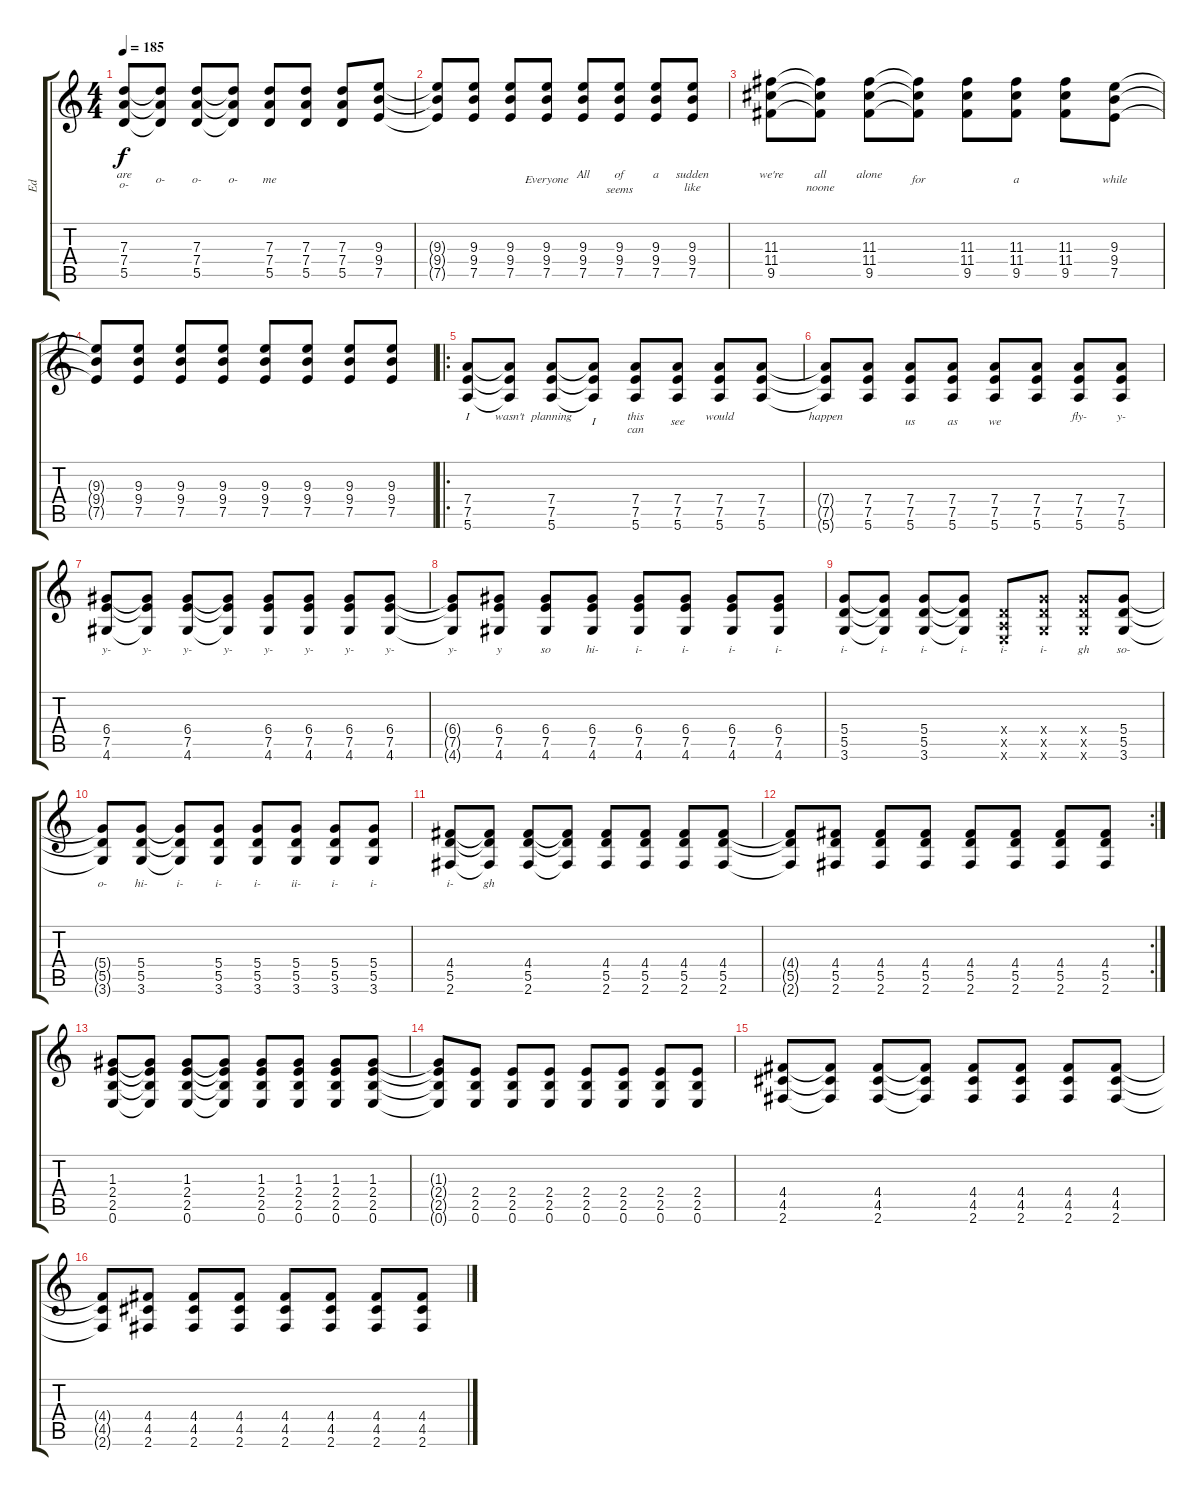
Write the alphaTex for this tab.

\track ("Ed" "Ed") {instrument acousticguitarsteel}
\staff {score tabs}
\tuning (E4 B3 G3 D3 A2 E2) {hide}
\ts (4 4)
\tempo 185
\clef g2
\ks c
(7.3 7.4 5.5).8{lyrics (0 "are") lyrics (1 "o-") lyrics (2 "") lyrics (3 "") lyrics (4 "") dy f} (7.3{t} 7.4{t} 5.5{t}).8{lyrics (0 "") lyrics (1 "o-") lyrics (2 "") lyrics (3 "") lyrics (4 "")} (7.3 7.4 5.5).8{lyrics (0 "") lyrics (1 "o-") lyrics (2 "") lyrics (3 "") lyrics (4 "")} (7.3{t} 7.4{t} 5.5{t}).8{lyrics (0 "") lyrics (1 "o-") lyrics (2 "") lyrics (3 "") lyrics (4 "")} (7.3 7.4 5.5).8{lyrics (0 "") lyrics (1 "me") lyrics (2 "") lyrics (3 "") lyrics (4 "")} (7.3 7.4 5.5).8{lyrics (0 "") lyrics (1 "") lyrics (2 "") lyrics (3 "") lyrics (4 "")} (7.3 7.4 5.5).8{lyrics (0 "") lyrics (1 "") lyrics (2 "") lyrics (3 "") lyrics (4 "")} (9.3 9.4 7.5).8{lyrics (0 "") lyrics (1 "") lyrics (2 "") lyrics (3 "") lyrics (4 "")} |
(9.3{t} 9.4{t} 7.5{t}).8{lyrics (0 "") lyrics (1 "") lyrics (2 "") lyrics (3 "") lyrics (4 "")} (9.3 9.4 7.5).8{lyrics (0 "") lyrics (1 "") lyrics (2 "") lyrics (3 "") lyrics (4 "")} (9.3 9.4 7.5).8{lyrics (0 "") lyrics (1 "") lyrics (2 "") lyrics (3 "") lyrics (4 "")} (9.3 9.4 7.5).8{lyrics (0 "") lyrics (1 "Everyone") lyrics (2 "") lyrics (3 "") lyrics (4 "")} (9.3 9.4 7.5).8{lyrics (0 "All") lyrics (1 "") lyrics (2 "") lyrics (3 "") lyrics (4 "")} (9.3 9.4 7.5).8{lyrics (0 "of") lyrics (1 "seems") lyrics (2 "") lyrics (3 "") lyrics (4 "")} (9.3 9.4 7.5).8{lyrics (0 "a") lyrics (1 "") lyrics (2 "") lyrics (3 "") lyrics (4 "")} (9.3 9.4 7.5).8{lyrics (0 "sudden") lyrics (1 "like") lyrics (2 "") lyrics (3 "") lyrics (4 "")} |
(11.3 11.4 9.5).8{lyrics (0 "we're") lyrics (1 "") lyrics (2 "") lyrics (3 "") lyrics (4 "")} (11.3{t} 11.4{t} 9.5{t}).8{lyrics (0 "all") lyrics (1 "noone") lyrics (2 "") lyrics (3 "") lyrics (4 "")} (11.3 11.4 9.5).8{lyrics (0 "alone") lyrics (1 "") lyrics (2 "") lyrics (3 "") lyrics (4 "")} (11.3{t} 11.4{t} 9.5{t}).8{lyrics (0 "") lyrics (1 "for") lyrics (2 "") lyrics (3 "") lyrics (4 "")} (11.3 11.4 9.5).8{lyrics (0 "") lyrics (1 "") lyrics (2 "") lyrics (3 "") lyrics (4 "")} (11.3 11.4 9.5).8{lyrics (0 "") lyrics (1 "a") lyrics (2 "") lyrics (3 "") lyrics (4 "")} (11.3 11.4 9.5).8{lyrics (0 "") lyrics (1 "") lyrics (2 "") lyrics (3 "") lyrics (4 "")} (9.3 9.4 7.5).8{lyrics (0 "") lyrics (1 "while") lyrics (2 "") lyrics (3 "") lyrics (4 "")} |
(9.3{t} 9.4{t} 7.5{t}).8{lyrics (0 "") lyrics (1 "") lyrics (2 "") lyrics (3 "") lyrics (4 "")} (9.3 9.4 7.5).8{lyrics (0 "") lyrics (1 "") lyrics (2 "") lyrics (3 "") lyrics (4 "")} (9.3 9.4 7.5).8{lyrics (0 "") lyrics (1 "") lyrics (2 "") lyrics (3 "") lyrics (4 "")} (9.3 9.4 7.5).8{lyrics (0 "") lyrics (1 "") lyrics (2 "") lyrics (3 "") lyrics (4 "")} (9.3 9.4 7.5).8{lyrics (0 "") lyrics (1 "") lyrics (2 "") lyrics (3 "") lyrics (4 "")} (9.3 9.4 7.5).8{lyrics (0 "") lyrics (1 "") lyrics (2 "") lyrics (3 "") lyrics (4 "")} (9.3 9.4 7.5).8{lyrics (0 "") lyrics (1 "") lyrics (2 "") lyrics (3 "") lyrics (4 "")} (9.3 9.4 7.5).8{lyrics (0 "") lyrics (1 "") lyrics (2 "") lyrics (3 "") lyrics (4 "")} |
\ro
(7.4 7.5 5.6).8{lyrics (0 "I") lyrics (1 "") lyrics (2 "") lyrics (3 "") lyrics (4 "")} (7.4{t} 7.5{t} 5.6{t}).8{lyrics (0 "wasn't") lyrics (1 "") lyrics (2 "") lyrics (3 "") lyrics (4 "")} (7.4 7.5 5.6).8{lyrics (0 "planning") lyrics (1 "") lyrics (2 "") lyrics (3 "") lyrics (4 "")} (7.4{t} 7.5{t} 5.6{t}).8{lyrics (0 "") lyrics (1 "I") lyrics (2 "") lyrics (3 "") lyrics (4 "")} (7.4 7.5 5.6).8{lyrics (0 "this") lyrics (1 "can") lyrics (2 "") lyrics (3 "") lyrics (4 "")} (7.4 7.5 5.6).8{lyrics (0 "") lyrics (1 "see") lyrics (2 "") lyrics (3 "") lyrics (4 "")} (7.4 7.5 5.6).8{lyrics (0 "would") lyrics (1 "") lyrics (2 "") lyrics (3 "") lyrics (4 "")} (7.4 7.5 5.6).8{lyrics (0 "") lyrics (1 "") lyrics (2 "") lyrics (3 "") lyrics (4 "")} |
(7.4{t} 7.5{t} 5.6{t}).8{lyrics (0 "happen") lyrics (1 "") lyrics (2 "") lyrics (3 "") lyrics (4 "")} (7.4 7.5 5.6).8{lyrics (0 "") lyrics (1 "") lyrics (2 "") lyrics (3 "") lyrics (4 "")} (7.4 7.5 5.6).8{lyrics (0 "") lyrics (1 "us") lyrics (2 "") lyrics (3 "") lyrics (4 "")} (7.4 7.5 5.6).8{lyrics (0 "") lyrics (1 "as") lyrics (2 "") lyrics (3 "") lyrics (4 "")} (7.4 7.5 5.6).8{lyrics (0 "") lyrics (1 "we") lyrics (2 "") lyrics (3 "") lyrics (4 "")} (7.4 7.5 5.6).8{lyrics (0 "") lyrics (1 "") lyrics (2 "") lyrics (3 "") lyrics (4 "")} (7.4 7.5 5.6).8{lyrics (0 "fly-") lyrics (1 "") lyrics (2 "") lyrics (3 "") lyrics (4 "")} (7.4 7.5 5.6).8{lyrics (0 "y-") lyrics (1 "") lyrics (2 "") lyrics (3 "") lyrics (4 "")} |
(6.4 7.5 4.6).8{lyrics (0 "y-") lyrics (1 "") lyrics (2 "") lyrics (3 "") lyrics (4 "")} (6.4{t} 7.5{t} 4.6{t}).8{lyrics (0 "y-") lyrics (1 "") lyrics (2 "") lyrics (3 "") lyrics (4 "")} (6.4 7.5 4.6).8{lyrics (0 "y-") lyrics (1 "") lyrics (2 "") lyrics (3 "") lyrics (4 "")} (6.4{t} 7.5{t} 4.6{t}).8{lyrics (0 "y-") lyrics (1 "") lyrics (2 "") lyrics (3 "") lyrics (4 "")} (6.4 7.5 4.6).8{lyrics (0 "y-") lyrics (1 "") lyrics (2 "") lyrics (3 "") lyrics (4 "")} (6.4 7.5 4.6).8{lyrics (0 "y-") lyrics (1 "") lyrics (2 "") lyrics (3 "") lyrics (4 "")} (6.4 7.5 4.6).8{lyrics (0 "y-") lyrics (1 "") lyrics (2 "") lyrics (3 "") lyrics (4 "")} (6.4 7.5 4.6).8{lyrics (0 "y-") lyrics (1 "") lyrics (2 "") lyrics (3 "") lyrics (4 "")} |
(6.4{t} 7.5{t} 4.6{t}).8{lyrics (0 "y-") lyrics (1 "") lyrics (2 "") lyrics (3 "") lyrics (4 "")} (6.4 7.5 4.6).8{lyrics (0 "y") lyrics (1 "") lyrics (2 "") lyrics (3 "") lyrics (4 "")} (6.4 7.5 4.6).8{lyrics (0 "so") lyrics (1 "") lyrics (2 "") lyrics (3 "") lyrics (4 "")} (6.4 7.5 4.6).8{lyrics (0 "hi-") lyrics (1 "") lyrics (2 "") lyrics (3 "") lyrics (4 "")} (6.4 7.5 4.6).8{lyrics (0 "i-") lyrics (1 "") lyrics (2 "") lyrics (3 "") lyrics (4 "")} (6.4 7.5 4.6).8{lyrics (0 "i-") lyrics (1 "") lyrics (2 "") lyrics (3 "") lyrics (4 "")} (6.4 7.5 4.6).8{lyrics (0 "i-") lyrics (1 "") lyrics (2 "") lyrics (3 "") lyrics (4 "")} (6.4 7.5 4.6).8{lyrics (0 "i-") lyrics (1 "") lyrics (2 "") lyrics (3 "") lyrics (4 "")} |
(5.4 5.5 3.6).8{lyrics (0 "i-") lyrics (1 "") lyrics (2 "") lyrics (3 "") lyrics (4 "")} (5.4{t} 5.5{t} 3.6{t}).8{lyrics (0 "i-") lyrics (1 "") lyrics (2 "") lyrics (3 "") lyrics (4 "")} (5.4 5.5 3.6).8{lyrics (0 "i-") lyrics (1 "") lyrics (2 "") lyrics (3 "") lyrics (4 "")} (5.4{t} 5.5{t} 3.6{t}).8{lyrics (0 "i-") lyrics (1 "") lyrics (2 "") lyrics (3 "") lyrics (4 "")} (0.4{x} 0.5{x} 0.6{x}).8{lyrics (0 "i-") lyrics (1 "") lyrics (2 "") lyrics (3 "") lyrics (4 "")} (5.4{x} 5.5{x} 3.6{x}).8{lyrics (0 "i-") lyrics (1 "") lyrics (2 "") lyrics (3 "") lyrics (4 "")} (5.4{x} 5.5{x} 3.6{x}).8{lyrics (0 "gh") lyrics (1 "") lyrics (2 "") lyrics (3 "") lyrics (4 "")} (5.4 5.5 3.6).8{lyrics (0 "so-") lyrics (1 "") lyrics (2 "") lyrics (3 "") lyrics (4 "")} |
(5.4{t} 5.5{t} 3.6{t}).8{lyrics (0 "o-") lyrics (1 "") lyrics (2 "") lyrics (3 "") lyrics (4 "")} (5.4 5.5 3.6).8{lyrics (0 "hi-") lyrics (1 "") lyrics (2 "") lyrics (3 "") lyrics (4 "")} (5.4{t} 5.5{t} 3.6{t}).8{lyrics (0 "i-") lyrics (1 "") lyrics (2 "") lyrics (3 "") lyrics (4 "")} (5.4 5.5 3.6).8{lyrics (0 "i-") lyrics (1 "") lyrics (2 "") lyrics (3 "") lyrics (4 "")} (5.4 5.5 3.6).8{lyrics (0 "i-") lyrics (1 "") lyrics (2 "") lyrics (3 "") lyrics (4 "")} (5.4 5.5 3.6).8{lyrics (0 "ii-") lyrics (1 "") lyrics (2 "") lyrics (3 "") lyrics (4 "")} (5.4 5.5 3.6).8{lyrics (0 "i-") lyrics (1 "") lyrics (2 "") lyrics (3 "") lyrics (4 "")} (5.4 5.5 3.6).8{lyrics (0 "i-") lyrics (1 "") lyrics (2 "") lyrics (3 "") lyrics (4 "")} |
(4.4 5.5 2.6).8{lyrics (0 "i-") lyrics (1 "") lyrics (2 "") lyrics (3 "") lyrics (4 "")} (4.4{t} 5.5{t} 2.6{t}).8{lyrics (0 "gh") lyrics (1 "") lyrics (2 "") lyrics (3 "") lyrics (4 "")} (4.4 5.5 2.6).8{lyrics (0 "") lyrics (1 "") lyrics (2 "") lyrics (3 "") lyrics (4 "")} (4.4{t} 5.5{t} 2.6{t}).8{lyrics (0 "") lyrics (1 "") lyrics (2 "") lyrics (3 "") lyrics (4 "")} (4.4 5.5 2.6).8{lyrics (0 "") lyrics (1 "") lyrics (2 "") lyrics (3 "") lyrics (4 "")} (4.4 5.5 2.6).8{lyrics (0 "") lyrics (1 "") lyrics (2 "") lyrics (3 "") lyrics (4 "")} (4.4 5.5 2.6).8{lyrics (0 "") lyrics (1 "") lyrics (2 "") lyrics (3 "") lyrics (4 "")} (4.4 5.5 2.6).8{lyrics (0 "") lyrics (1 "") lyrics (2 "") lyrics (3 "") lyrics (4 "")} |
\rc 2
(4.4{t} 5.5{t} 2.6{t}).8{lyrics (0 "") lyrics (1 "") lyrics (2 "") lyrics (3 "") lyrics (4 "")} (4.4 5.5 2.6).8{lyrics (0 "") lyrics (1 "") lyrics (2 "") lyrics (3 "") lyrics (4 "")} (4.4 5.5 2.6).8{lyrics (0 "") lyrics (1 "") lyrics (2 "") lyrics (3 "") lyrics (4 "")} (4.4 5.5 2.6).8{lyrics (0 "") lyrics (1 "") lyrics (2 "") lyrics (3 "") lyrics (4 "")} (4.4 5.5 2.6).8{lyrics (0 "") lyrics (1 "") lyrics (2 "") lyrics (3 "") lyrics (4 "")} (4.4 5.5 2.6).8{lyrics (0 "") lyrics (1 "") lyrics (2 "") lyrics (3 "") lyrics (4 "")} (4.4 5.5 2.6).8{lyrics (0 "") lyrics (1 "") lyrics (2 "") lyrics (3 "") lyrics (4 "")} (4.4 5.5 2.6).8{lyrics (0 "") lyrics (1 "") lyrics (2 "") lyrics (3 "") lyrics (4 "")} |
(1.3 2.4 2.5 0.6).8{lyrics (0 "") lyrics (1 "") lyrics (2 "") lyrics (3 "") lyrics (4 "")} (1.3{t} 2.4{t} 2.5{t} 0.6{t}).8{lyrics (0 "") lyrics (1 "") lyrics (2 "") lyrics (3 "") lyrics (4 "")} (1.3 2.4 2.5 0.6).8{lyrics (0 "") lyrics (1 "") lyrics (2 "") lyrics (3 "") lyrics (4 "")} (1.3{t} 2.4{t} 2.5{t} 0.6{t}).8{lyrics (0 "") lyrics (1 "") lyrics (2 "") lyrics (3 "") lyrics (4 "")} (1.3 2.4 2.5 0.6).8{lyrics (0 "") lyrics (1 "") lyrics (2 "") lyrics (3 "") lyrics (4 "")} (1.3 2.4 2.5 0.6).8{lyrics (0 "") lyrics (1 "") lyrics (2 "") lyrics (3 "") lyrics (4 "")} (1.3 2.4 2.5 0.6).8{lyrics (0 "") lyrics (1 "") lyrics (2 "") lyrics (3 "") lyrics (4 "")} (1.3 2.4 2.5 0.6).8{lyrics (0 "") lyrics (1 "") lyrics (2 "") lyrics (3 "") lyrics (4 "")} |
(1.3{t} 2.4{t} 2.5{t} 0.6{t}).8{lyrics (0 "") lyrics (1 "") lyrics (2 "") lyrics (3 "") lyrics (4 "")} (2.4 2.5 0.6).8{lyrics (0 "") lyrics (1 "") lyrics (2 "") lyrics (3 "") lyrics (4 "")} (2.4 2.5 0.6).8{lyrics (0 "") lyrics (1 "") lyrics (2 "") lyrics (3 "") lyrics (4 "")} (2.4 2.5 0.6).8{lyrics (0 "") lyrics (1 "") lyrics (2 "") lyrics (3 "") lyrics (4 "")} (2.4 2.5 0.6).8{lyrics (0 "") lyrics (1 "") lyrics (2 "") lyrics (3 "") lyrics (4 "")} (2.4 2.5 0.6).8{lyrics (0 "") lyrics (1 "") lyrics (2 "") lyrics (3 "") lyrics (4 "")} (2.4 2.5 0.6).8{lyrics (0 "") lyrics (1 "") lyrics (2 "") lyrics (3 "") lyrics (4 "")} (2.4 2.5 0.6).8{lyrics (0 "") lyrics (1 "") lyrics (2 "") lyrics (3 "") lyrics (4 "")} |
(4.4 4.5 2.6).8{lyrics (0 "") lyrics (1 "") lyrics (2 "") lyrics (3 "") lyrics (4 "")} (4.4{t} 4.5{t} 2.6{t}).8{lyrics (0 "") lyrics (1 "") lyrics (2 "") lyrics (3 "") lyrics (4 "")} (4.4 4.5 2.6).8{lyrics (0 "") lyrics (1 "") lyrics (2 "") lyrics (3 "") lyrics (4 "")} (4.4{t} 4.5{t} 2.6{t}).8{lyrics (0 "") lyrics (1 "") lyrics (2 "") lyrics (3 "") lyrics (4 "")} (4.4 4.5 2.6).8{lyrics (0 "") lyrics (1 "") lyrics (2 "") lyrics (3 "") lyrics (4 "")} (4.4 4.5 2.6).8{lyrics (0 "") lyrics (1 "") lyrics (2 "") lyrics (3 "") lyrics (4 "")} (4.4 4.5 2.6).8{lyrics (0 "") lyrics (1 "") lyrics (2 "") lyrics (3 "") lyrics (4 "")} (4.4 4.5 2.6).8{lyrics (0 "") lyrics (1 "") lyrics (2 "") lyrics (3 "") lyrics (4 "")} |
(4.4{t} 4.5{t} 2.6{t}).8{lyrics (0 "") lyrics (1 "") lyrics (2 "") lyrics (3 "") lyrics (4 "")} (4.4 4.5 2.6).8{lyrics (0 "") lyrics (1 "") lyrics (2 "") lyrics (3 "") lyrics (4 "")} (4.4 4.5 2.6).8{lyrics (0 "") lyrics (1 "") lyrics (2 "") lyrics (3 "") lyrics (4 "")} (4.4 4.5 2.6).8{lyrics (0 "") lyrics (1 "") lyrics (2 "") lyrics (3 "") lyrics (4 "")} (4.4 4.5 2.6).8{lyrics (0 "") lyrics (1 "") lyrics (2 "") lyrics (3 "") lyrics (4 "")} (4.4 4.5 2.6).8{lyrics (0 "") lyrics (1 "") lyrics (2 "") lyrics (3 "") lyrics (4 "")} (4.4 4.5 2.6).8{lyrics (0 "") lyrics (1 "") lyrics (2 "") lyrics (3 "") lyrics (4 "")} (4.4 4.5 2.6).8{lyrics (0 "") lyrics (1 "") lyrics (2 "") lyrics (3 "") lyrics (4 "")}
